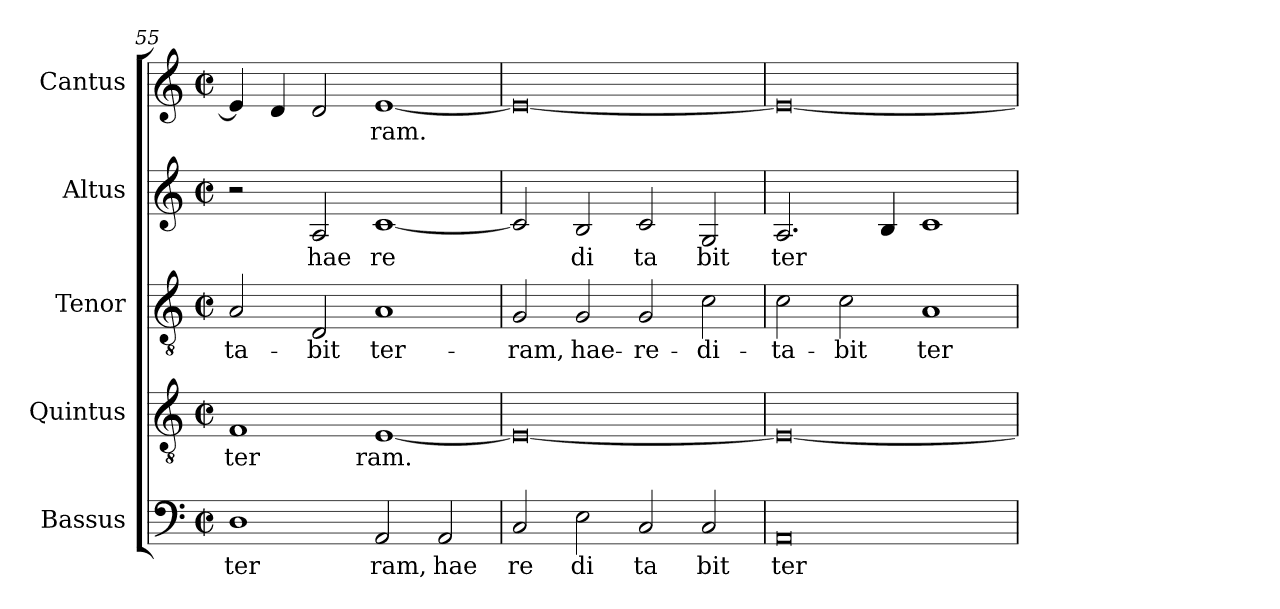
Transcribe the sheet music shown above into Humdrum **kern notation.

**kern	**text	**kern	**text	**kern	**text	**kern	**text	**kern	**text
*part5	*part5	*part4	*part4	*part3	*part3	*part2	*part2	*part1	*part1
*staff5	*staff5	*staff4	*staff4	*staff3	*staff3	*staff2	*staff2	*staff1	*staff1
*I"Bassus	*	*I"Quintus	*	*I"Tenor	*	*I"Altus	*	*I"Cantus	*
*clefF4	*	*clefGv2	*	*clefGv2	*	*clefG2	*	*clefG2	*
*M2/2	*	*M2/2	*	*M2/2	*	*M2/2	*	*M2/2	*
*met(c|)	*	*met(c|)	*	*met(c|)	*	*met(c|)	*	*met(c|)	*
=55	=55	=55	=55	=55	=55	=55	=55	=55	=55
!	!LO:LY:b:cj	!	!LO:LY:b:cj	!	!LO:LY:b:cj	!	!	!	!
1D	ter	1F	ter	2A/	-ta-	2r	.	4e/]	.
.	.	.	.	.	.	.	.	4d/	.
!	!	!	!	!	!LO:LY:b:cj	!	!LO:LY:b:cj	!	!
.	.	.	.	2D/	-bit	2A/	hae	2d/	.
!	!LO:LY:b:cj	!	!LO:LY:b	!	!LO:LY:b:cj	!	!LO:LY:b:cj	!	!LO:LY:b
2AA/	ram,	[<1E	ram.	1A	ter-	[<1c	re	[<1e	-ram.
!	!LO:LY:b:cj	!	!	!	!	!	!	!	!
2AA/	hae	.	.	.	.	.	.	.	.
=56	=56	=56	=56	=56	=56	=56	=56	=56	=56
!	!LO:LY:b:cj	!	!	!	!LO:LY:b:cj	!	!	!	!
2C/	re	0E_<	.	2G/	-ram,	2c/]	.	0e_<	.
!	!LO:LY:b:cj	!	!	!	!LO:LY:b:cj	!	!LO:LY:b:cj	!	!
2E\	di	.	.	2G/	hae-	2B/	di	.	.
!	!LO:LY:b:cj	!	!	!	!LO:LY:b:cj	!	!LO:LY:b:cj	!	!
2C/	ta	.	.	2G/	-re-	2c/	ta	.	.
!	!LO:LY:b:cj	!	!	!	!LO:LY:b:cj	!	!LO:LY:b:cj	!	!
2C/	bit	.	.	2c\	-di-	2G/	bit	.	.
=57	=57	=57	=57	=57	=57	=57	=57	=57	=57
!	!LO:LY:b:cj	!	!	!	!LO:LY:b:cj	!	!LO:LY:b	!	!
0AA	ter	0E_<	.	2c\	-ta-	2.A/	ter	0e_<	.
!	!	!	!	!	!LO:LY:b:cj	!	!	!	!
.	.	.	.	2c\	-bit	.	.	.	.
.	.	.	.	.	.	4B/	.	.	.
!	!	!	!	!	!LO:LY:b:cj	!	!	!	!
.	.	.	.	1A	ter-	1c	.	.	.
=	=	=	=	=	=	=	=	=	=
*-	*-	*-	*-	*-	*-	*-	*-	*-	*-
